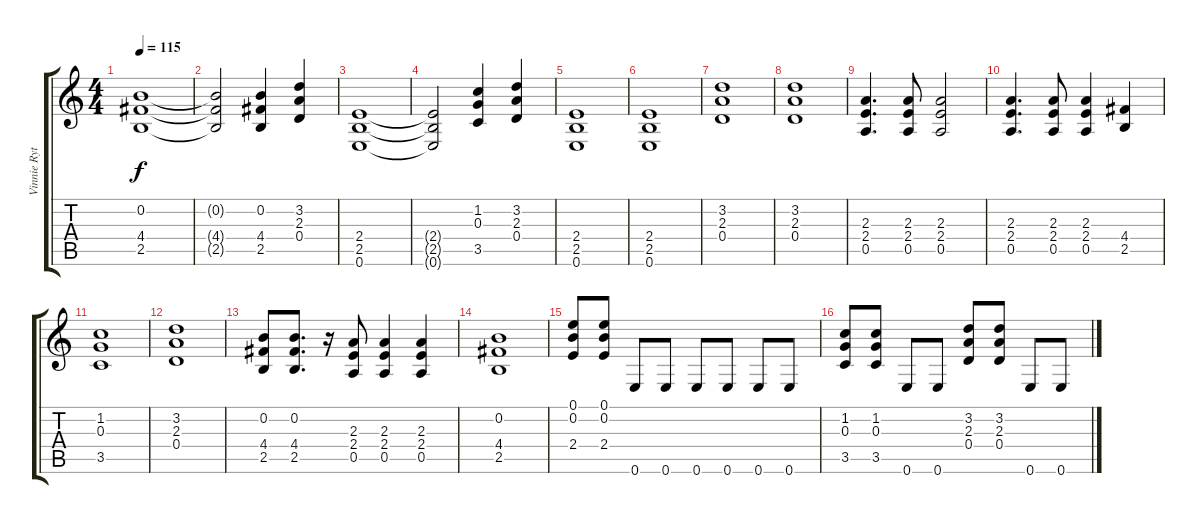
\track ("Vinnie Rythm" "Vinnie Ryt") {instrument distortionguitar}
\staff {score tabs}
\tuning (E4 B3 G3 D3 A2 E2) {hide}
\ts (4 4)
\tempo 115
\clef g2
\ks c
(0.2 4.4 2.5).1{dy f} |
(0.2{t} 4.4{t} 2.5{t}).2 (0.2 4.4 2.5).4 (3.2 2.3 0.4).4 |
(2.4 2.5 0.6).1 |
(2.4{t} 2.5{t} 0.6{t}).2 (1.2 0.3 3.5).4 (3.2 2.3 0.4).4 |
(2.4 2.5 0.6).1 |
(2.4 2.5 0.6).1 |
(3.2 2.3 0.4).1 |
(3.2 2.3 0.4).1 |
(2.3 2.4 0.5).4{d} (2.3 2.4 0.5).8 (2.3 2.4 0.5).2 |
(2.3 2.4 0.5).4{d} (2.3 2.4 0.5).8 (2.3 2.4 0.5).4 (4.4 2.5).4 |
(1.2 0.3 3.5).1 |
(3.2 2.3 0.4).1 |
(0.2 4.4 2.5).8 (0.2 4.4 2.5).8{d} r.16 (2.3 2.4 0.5).8 (2.3 2.4 0.5).4 (2.3 2.4 0.5).4 |
(0.2 4.4 2.5).1 |
(0.1 0.2 2.4).8 (0.1 0.2 2.4).8 0.6.8 0.6.8 0.6.8 0.6.8 0.6.8 0.6.8 |
(1.2 0.3 3.5).8 (1.2 0.3 3.5).8 0.6.8 0.6.8 (3.2 2.3 0.4).8 (3.2 2.3 0.4).8 0.6.8 0.6.8
